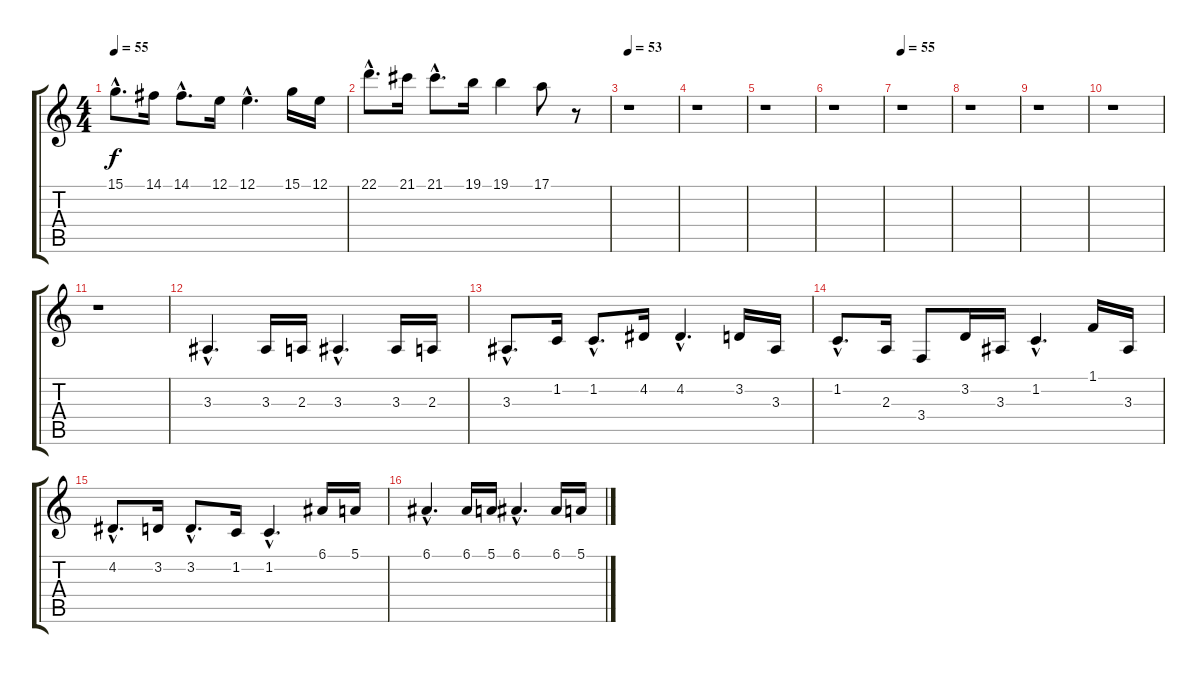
\track "" {instrument clarinet}
\staff {score tabs}
\tuning (E4 B3 G3 D3 A2 E2) {hide}
\ts (4 4)
\tempo 55
\clef g2
\ks c
15.1{hac}.8{d dy f} 14.1.16 14.1{hac}.8{d} 12.1.16 12.1{hac}.4{d} 15.1.16 12.1.16 |
22.1{hac}.8{d} 21.1.16 21.1{hac}.8{d} 19.1.16 19.1.4 17.1.8 r.8 |
\tempo 53
r.1 |
r.1 |
r.1 |
r.1 |
\tempo 55
r.1 |
r.1 |
r.1 |
r.1 |
r.1 |
3.3{hac}.4{d volume 9} 3.3.16 2.3.16 3.3{hac}.4{d} 3.3.16 2.3.16 |
3.3{hac}.8{d} 1.2.16 1.2{hac}.8{d} 4.2.16 4.2{hac}.4{d} 3.2.16 3.3.16 |
1.2{hac}.8{d} 2.3.16 3.4.8 3.2.16 3.3.16 1.2{hac}.4{d} 1.1.16 3.3.16 |
4.2{hac}.8{d} 3.2.16 3.2{hac}.8{d} 1.2.16 1.2{hac}.4{d} 6.1.16 5.1.16 |
6.1{hac}.4{d} 6.1.16 5.1.16 6.1{hac}.4{d} 6.1.16 5.1.16
